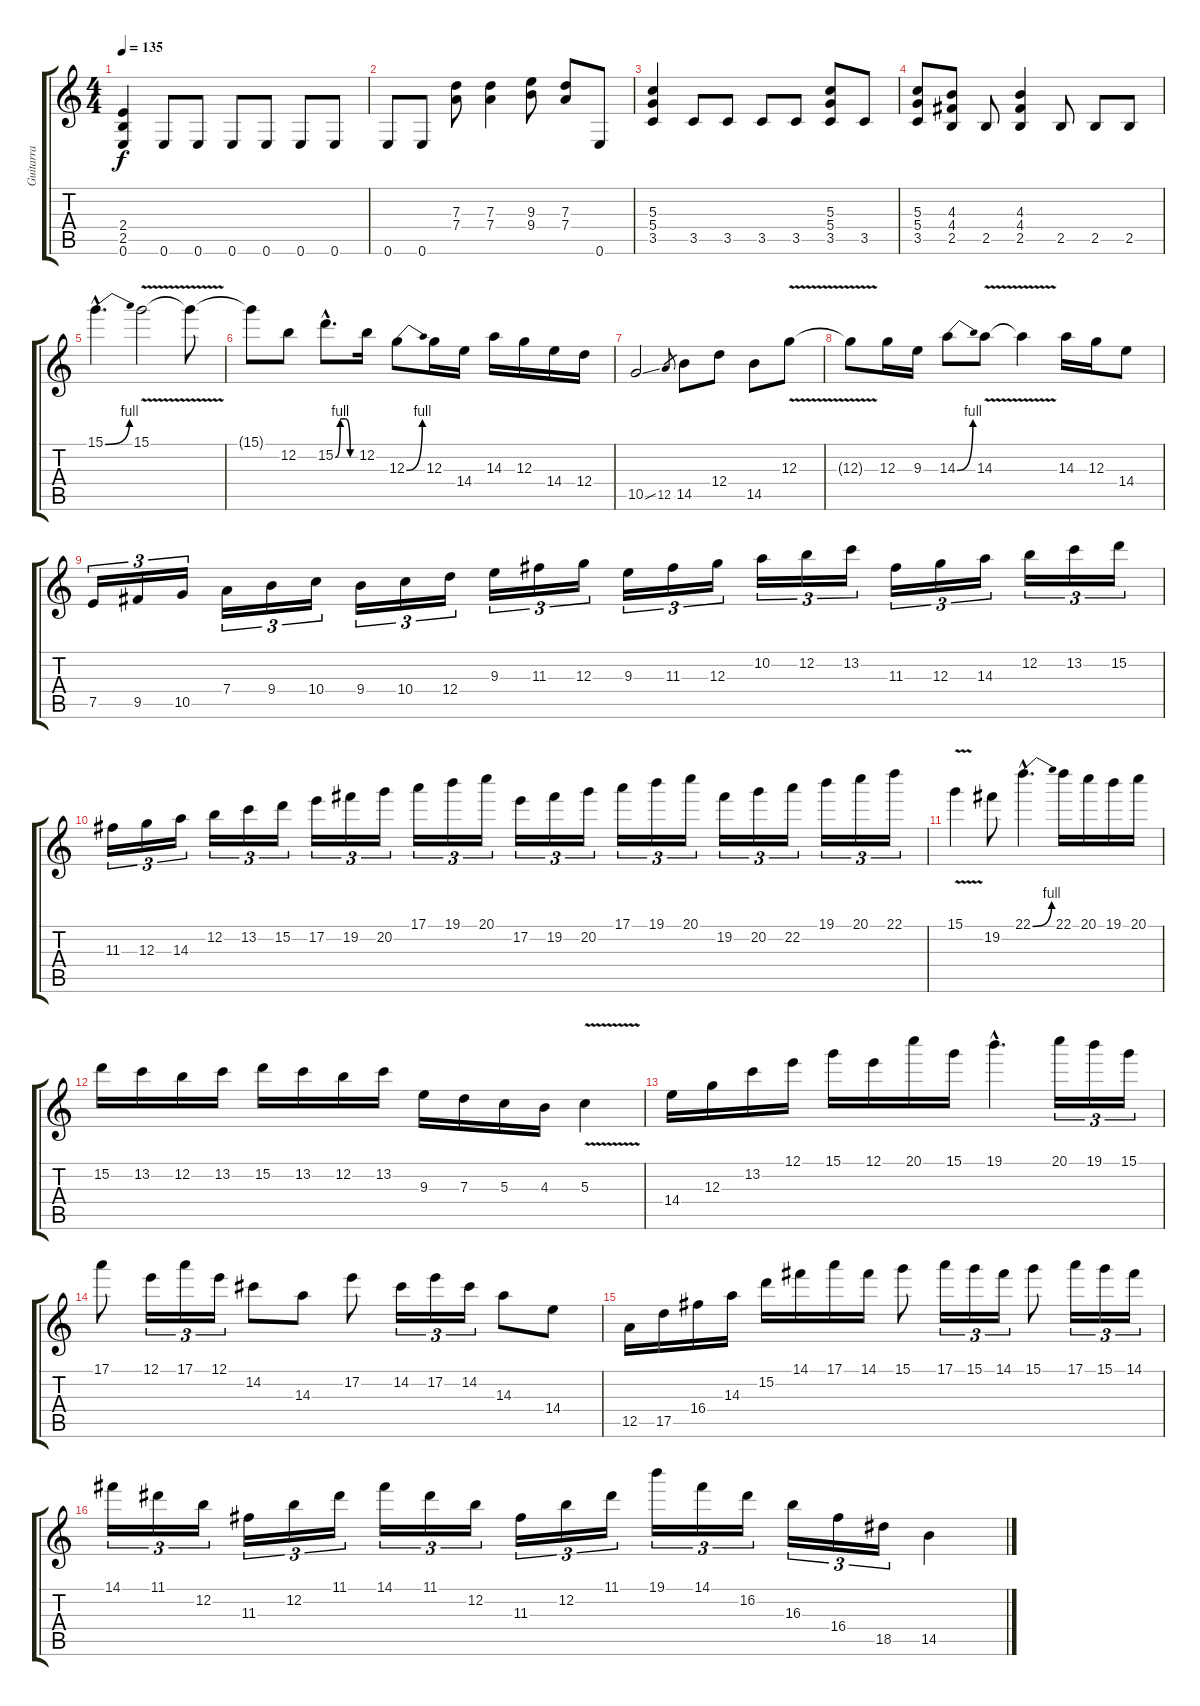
\track ("Guitarra" "Guitarra") {instrument distortionguitar}
\staff {score tabs}
\tuning (E4 B3 G3 D3 A2 E2) {hide}
\ts (4 4)
\tempo 135
\clef g2
\ks c
(2.4 2.5 0.6).4{dy f} 0.6.8 0.6.8 0.6.8 0.6.8 0.6.8 0.6.8 |
0.6.8 0.6.8 (7.3 7.4).8 (7.3 7.4).4 (9.3 9.4).8 (7.3 7.4).8 0.6.8 |
(5.3 5.4 3.5).4 3.5.8 3.5.8 3.5.8 3.5.8 (5.3 5.4 3.5).8 3.5.8 |
(5.3 5.4 3.5).8 (4.3 4.4 2.5).8 2.5.8 (4.3 4.4 2.5).4 2.5.8 2.5.8 2.5.8 |
15.1{be (bend 0 0 60 4) hac}.4{d} 15.1{v}.2 15.1{t}.8 |
15.1{t}.8 12.2.8 15.2{be (custom 0 0 15 4 30 4 45 0 60 0) hac}.8{d} 12.2.16 12.3{be (bend 0 0 60 4)}.8 12.3.16 14.4.16 14.3.16 12.3.16 14.4.16 12.4.16 |
10.5{ss}.2 12.5.8{gr} 14.5.8 12.4.8 14.5.8 12.3{v}.8 |
12.3{t}.8 12.3.16 9.3.16 14.3{be (bend 0 0 60 4)}.8 14.3{v}.8 14.3{t}.4 14.3.16 12.3.16 14.4.8 |
7.5.16{tu (3 2)} 9.5.16{tu (3 2)} 10.5.16{tu (3 2)} 7.4.16{tu (3 2)} 9.4.16{tu (3 2)} 10.4.16{tu (3 2)} 9.4.16{tu (3 2)} 10.4.16{tu (3 2)} 12.4.16{tu (3 2)} 9.3.16{tu (3 2)} 11.3.16{tu (3 2)} 12.3.16{tu (3 2)} 9.3.16{tu (3 2)} 11.3.16{tu (3 2)} 12.3.16{tu (3 2)} 10.2.16{tu (3 2)} 12.2.16{tu (3 2)} 13.2.16{tu (3 2)} 11.3.16{tu (3 2)} 12.3.16{tu (3 2)} 14.3.16{tu (3 2)} 12.2.16{tu (3 2)} 13.2.16{tu (3 2)} 15.2.16{tu (3 2)} |
11.3.16{tu (3 2)} 12.3.16{tu (3 2)} 14.3.16{tu (3 2)} 12.2.16{tu (3 2)} 13.2.16{tu (3 2)} 15.2.16{tu (3 2)} 17.2.16{tu (3 2)} 19.2.16{tu (3 2)} 20.2.16{tu (3 2)} 17.1.16{tu (3 2)} 19.1.16{tu (3 2)} 20.1.16{tu (3 2)} 17.2.16{tu (3 2)} 19.2.16{tu (3 2)} 20.2.16{tu (3 2)} 17.1.16{tu (3 2)} 19.1.16{tu (3 2)} 20.1.16{tu (3 2)} 19.2.16{tu (3 2)} 20.2.16{tu (3 2)} 22.2.16{tu (3 2)} 19.1.16{tu (3 2)} 20.1.16{tu (3 2)} 22.1.16{tu (3 2)} |
15.1{v}.4 19.2.8 22.1{be (bend 0 0 60 4) hac}.4{d} 22.1.16 20.1.16 19.1.16 20.1.16 |
15.2.16 13.2.16 12.2.16 13.2.16 15.2.16 13.2.16 12.2.16 13.2.16 9.3.16 7.3.16 5.3.16 4.3.16 5.3{v}.4 |
14.4.16 12.3.16 13.2.16 12.1.16 15.1.16 12.1.16 20.1.16 15.1.16 19.1{hac}.4{d} 20.1.16{tu (3 2)} 19.1.16{tu (3 2)} 15.1.16{tu (3 2)} |
17.1.8 12.1.16{tu (3 2)} 17.1.16{tu (3 2)} 12.1.16{tu (3 2)} 14.2.8 14.3.8 17.2.8 14.2.16{tu (3 2)} 17.2.16{tu (3 2)} 14.2.16{tu (3 2)} 14.3.8 14.4.8 |
12.5.16 17.5.16 16.4.16 14.3.16 15.2.16 14.1.16 17.1.16 14.1.16 15.1.8 17.1.16{tu (3 2)} 15.1.16{tu (3 2)} 14.1.16{tu (3 2)} 15.1.8 17.1.16{tu (3 2)} 15.1.16{tu (3 2)} 14.1.16{tu (3 2)} |
14.1.16{tu (3 2)} 11.1.16{tu (3 2)} 12.2.16{tu (3 2)} 11.3.16{tu (3 2)} 12.2.16{tu (3 2)} 11.1.16{tu (3 2)} 14.1.16{tu (3 2)} 11.1.16{tu (3 2)} 12.2.16{tu (3 2)} 11.3.16{tu (3 2)} 12.2.16{tu (3 2)} 11.1.16{tu (3 2)} 19.1.16{tu (3 2)} 14.1.16{tu (3 2)} 16.2.16{tu (3 2)} 16.3.16{tu (3 2)} 16.4.16{tu (3 2)} 18.5.16{tu (3 2)} 14.5.4
